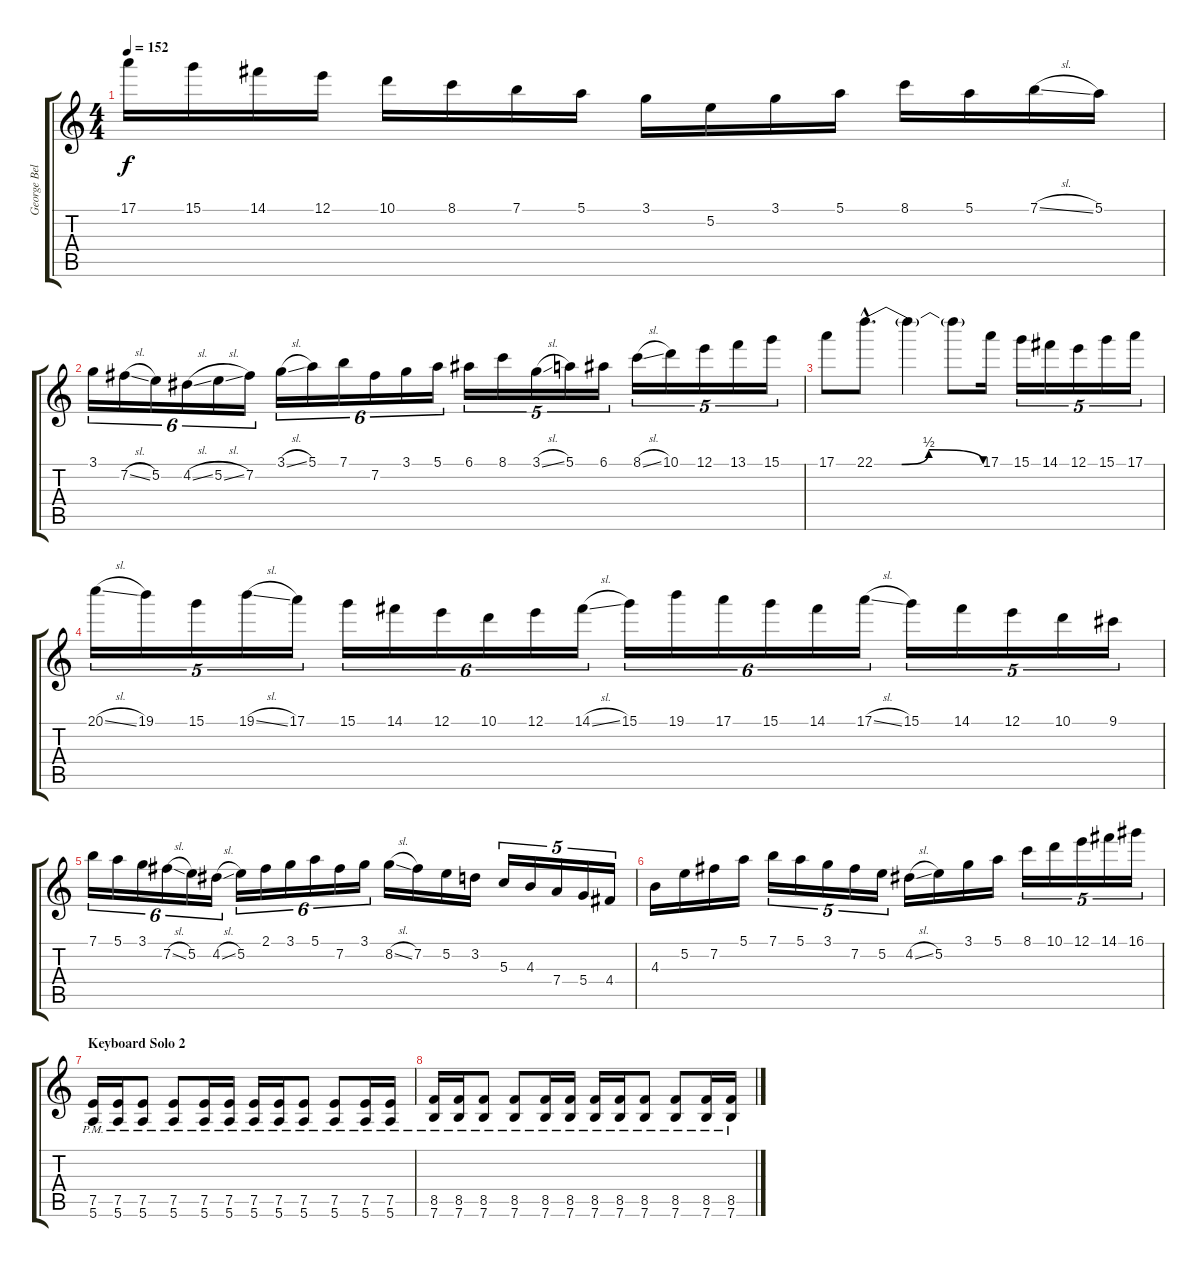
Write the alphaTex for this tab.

\track ("George Bellas" "George Bel") {instrument overdrivenguitar}
\staff {score tabs}
\tuning (E4 B3 G3 D3 A2 E2) {hide}
\ts (4 4)
\tempo 152
\clef g2
\ks c
17.1.16{dy f} 15.1.16 14.1.16 12.1.16 10.1.16 8.1.16 7.1.16 5.1.16 3.1.16 5.2.16 3.1.16 5.1.16 8.1.16 5.1.16 7.1{sl}.16 5.1.16 |
3.1.16{tu (6 4)} 7.2{sl}.16{tu (6 4)} 5.2.16{tu (6 4)} 4.2{sl}.16{tu (6 4)} 5.2{sl}.16{tu (6 4)} 7.2.16{tu (6 4)} 3.1{sl}.16{tu (6 4)} 5.1.16{tu (6 4)} 7.1.16{tu (6 4)} 7.2.16{tu (6 4)} 3.1.16{tu (6 4)} 5.1.16{tu (6 4)} 6.1.16{tu (5 4)} 8.1.16{tu (5 4)} 3.1{sl}.16{tu (5 4)} 5.1.16{tu (5 4)} 6.1.16{tu (5 4)} 8.1{sl}.16{tu (5 4)} 10.1.16{tu (5 4)} 12.1.16{tu (5 4)} 13.1.16{tu (5 4)} 15.1.16{tu (5 4)} |
17.1.8 22.1{be (custom 0 0 15 0 30 2 60 0) hac}.8{d} 22.1{t}.4 22.1{t}.8 17.1.16 15.1.16{tu (5 4)} 14.1.16{tu (5 4)} 12.1.16{tu (5 4)} 15.1.16{tu (5 4)} 17.1.16{tu (5 4)} |
20.1{sl}.16{tu (5 4)} 19.1.16{tu (5 4)} 15.1.16{tu (5 4)} 19.1{sl}.16{tu (5 4)} 17.1.16{tu (5 4)} 15.1.16{tu (6 4)} 14.1.16{tu (6 4)} 12.1.16{tu (6 4)} 10.1.16{tu (6 4)} 12.1.16{tu (6 4)} 14.1{sl}.16{tu (6 4)} 15.1.16{tu (6 4)} 19.1.16{tu (6 4)} 17.1.16{tu (6 4)} 15.1.16{tu (6 4)} 14.1.16{tu (6 4)} 17.1{sl}.16{tu (6 4)} 15.1.16{tu (5 4)} 14.1.16{tu (5 4)} 12.1.16{tu (5 4)} 10.1.16{tu (5 4)} 9.1.16{tu (5 4)} |
7.1.16{tu (6 4)} 5.1.16{tu (6 4)} 3.1.16{tu (6 4)} 7.2{sl}.16{tu (6 4)} 5.2.16{tu (6 4)} 4.2{sl}.16{tu (6 4)} 5.2.16{tu (6 4)} 2.1.16{tu (6 4)} 3.1.16{tu (6 4)} 5.1.16{tu (6 4)} 7.2.16{tu (6 4)} 3.1.16{tu (6 4)} 8.2{sl}.16 7.2.16 5.2.16 3.2.16 5.3.16{tu (5 4)} 4.3.16{tu (5 4)} 7.4.16{tu (5 4)} 5.4.16{tu (5 4)} 4.4.16{tu (5 4)} |
4.3.16 5.2.16 7.2.16 5.1.16 7.1.16{tu (5 4)} 5.1.16{tu (5 4)} 3.1.16{tu (5 4)} 7.2.16{tu (5 4)} 5.2.16{tu (5 4)} 4.2{sl}.16 5.2.16 3.1.16 5.1.16 8.1.16{tu (5 4)} 10.1.16{tu (5 4)} 12.1.16{tu (5 4)} 14.1.16{tu (5 4)} 16.1.16{tu (5 4)} |
\section ("" "Keyboard Solo 2")
(7.5 5.6{pm}).16 (7.5 5.6{pm}).16 (7.5 5.6{pm}).8 (7.5 5.6{pm}).8 (7.5 5.6{pm}).16 (7.5 5.6{pm}).16 (7.5 5.6{pm}).16 (7.5 5.6{pm}).16 (7.5 5.6{pm}).8 (7.5 5.6{pm}).8 (7.5 5.6{pm}).16 (7.5 5.6{pm}).16 |
(8.5 7.6{pm}).16 (8.5 7.6{pm}).16 (8.5 7.6{pm}).8 (8.5 7.6{pm}).8 (8.5 7.6{pm}).16 (8.5 7.6{pm}).16 (8.5 7.6{pm}).16 (8.5 7.6{pm}).16 (8.5 7.6{pm}).8 (8.5 7.6{pm}).8 (8.5 7.6{pm}).16 (8.5 7.6{pm}).16
